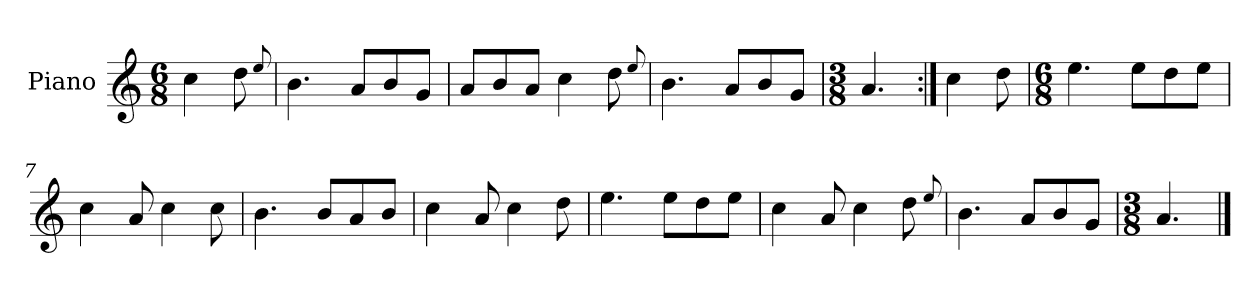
**kern
*part1
*staff1
*I"Piano
*I'Pno.
*clefG2
*k[]
*M6/8
=
4cc\
8dd\
8qqee/
=1
4.b\
8a/L
8b/
8g/J
=2
8a/L
8b/
8a/J
4cc\
8dd\
8qqee/
=3
4.b\
8a/L
8b/
8g/J
=4
*M3/8
4.a/
=5:|!
4cc\
8dd\
=6
*M6/8
4.ee\
8ee\L
8dd\
8ee\J
=7
4cc\
8a/
4cc\
8cc\
=8
4.b\
8b/L
8a/
8b/J
=9
4cc\
8a/
4cc\
8dd\
!!LO:LB:g=z
=10
4.ee\
8ee\L
8dd\
8ee\J
=11
4cc\
8a/
4cc\
8dd\
8qqee/
=12
4.b\
8a/L
8b/
8g/J
=13
*M3/8
4.a/
==
*-
